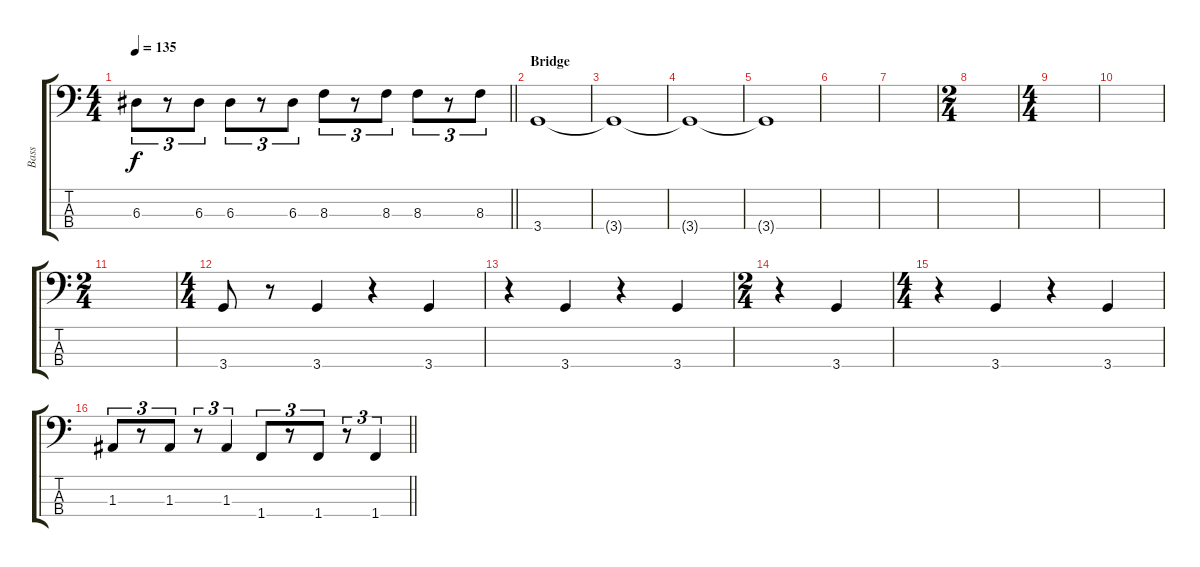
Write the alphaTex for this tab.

\track ("Bass" "Bass") {instrument electricbassfinger}
\staff {score tabs}
\tuning (G2 D2 A1 E1) {hide}
\ts (4 4)
\tempo 135
\clef f4
\barLineRight lightlight
\ks c
6.3.8{tu (3 2) dy f} r.8{tu (3 2)} 6.3.8{tu (3 2)} 6.3.8{tu (3 2)} r.8{tu (3 2)} 6.3.8{tu (3 2)} 8.3.8{tu (3 2)} r.8{tu (3 2)} 8.3.8{tu (3 2)} 8.3.8{tu (3 2)} r.8{tu (3 2)} 8.3.8{tu (3 2)} |
\section ("" "Bridge")
3.4.1 |
3.4{t}.1 |
3.4{t}.1 |
3.4{t}.1 |
|
|
\ts (2 4)
|
\ts (4 4)
|
|
\ts (2 4)
|
\ts (4 4)
3.4.8 r.8 3.4.4 r.4 3.4.4 |
r.4 3.4.4 r.4 3.4.4 |
\ts (2 4)
r.4 3.4.4 |
\ts (4 4)
r.4 3.4.4 r.4 3.4.4 |
\barLineRight lightlight
1.3.8{tu (3 2)} r.8{tu (3 2)} 1.3.8{tu (3 2)} r.8{tu (3 2)} 1.3.4{tu (3 2)} 1.4.8{tu (3 2)} r.8{tu (3 2)} 1.4.8{tu (3 2)} r.8{tu (3 2)} 1.4.4{tu (3 2)}
